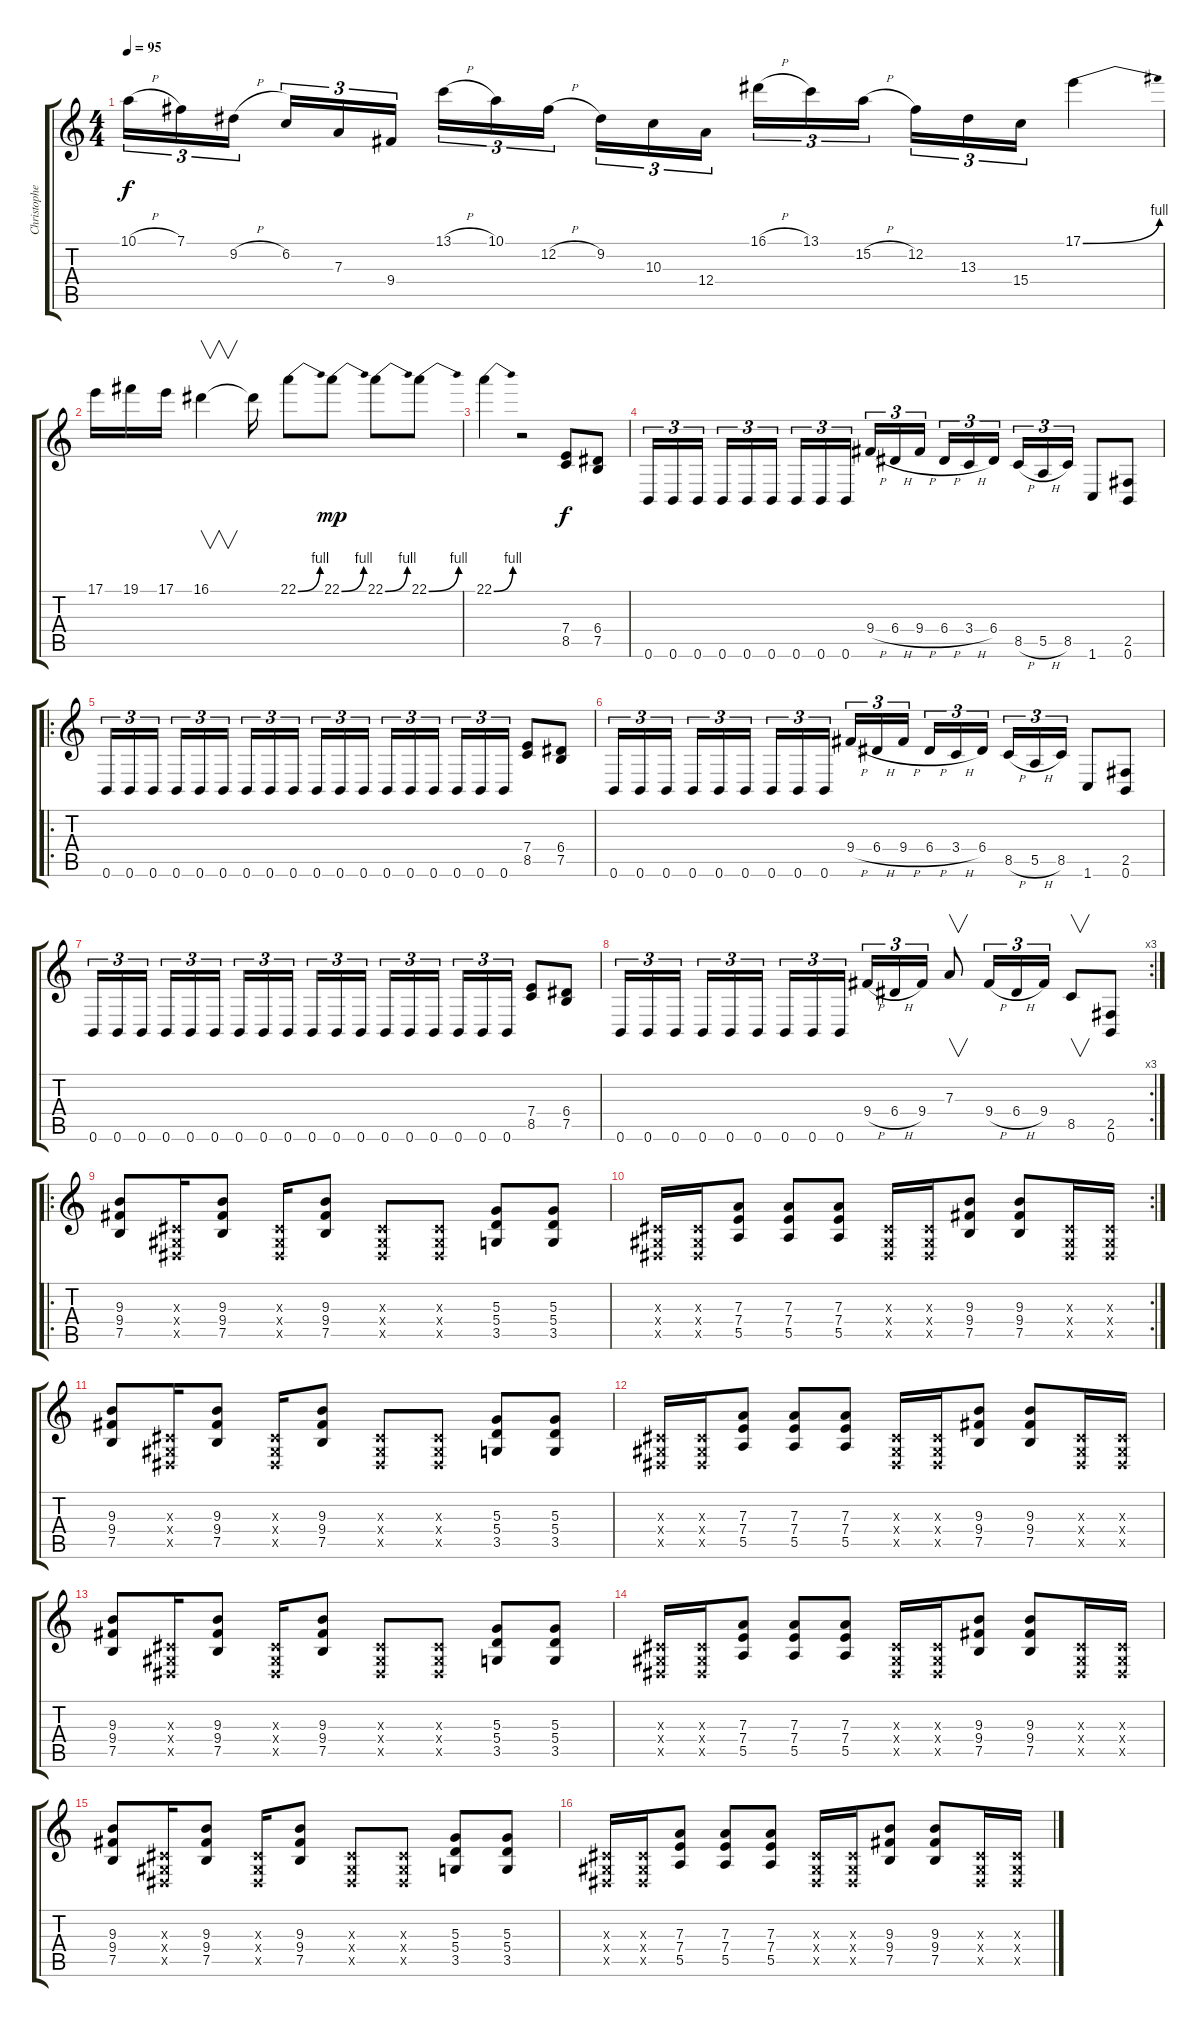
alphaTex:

\track ("Christopher Amott" "Christophe") {instrument distortionguitar}
\staff {score tabs}
\tuning (B3 Gb3 D3 A2 E2 B1) {hide}
\ts (4 4)
\tempo 95
\clef g2
\ks c
10.1{h}.16{tu (3 2) dy f} 7.1.16{tu (3 2)} 9.2{h}.16{tu (3 2)} 6.2.16{tu (3 2)} 7.3.16{tu (3 2)} 9.4.16{tu (3 2)} 13.1{h}.16{tu (3 2)} 10.1.16{tu (3 2)} 12.2{h}.16{tu (3 2)} 9.2.16{tu (3 2)} 10.3.16{tu (3 2)} 12.4.16{tu (3 2)} 16.1{h}.16{tu (3 2)} 13.1.16{tu (3 2)} 15.2{h}.16{tu (3 2)} 12.2.16{tu (3 2)} 13.3.16{tu (3 2)} 15.4.16{tu (3 2)} 17.1{be (bend 0 0 60 4)}.4 |
17.1.16 19.1.16 17.1.16 16.1.4{v} 16.1{t}.16 22.1{be (bend 0 0 60 4)}.8 22.1{be (bend 0 0 60 4)}.8{dy mp} 22.1{be (bend 0 0 60 4)}.8 22.1{be (bend 0 0 60 4)}.8 |
22.1{be (bend 0 0 60 4)}.4 r.2 (7.4 8.5).8{dy f} (6.4 7.5).8 |
0.6.16{tu (3 2)} 0.6.16{tu (3 2)} 0.6.16{tu (3 2)} 0.6.16{tu (3 2)} 0.6.16{tu (3 2)} 0.6.16{tu (3 2)} 0.6.16{tu (3 2)} 0.6.16{tu (3 2)} 0.6.16{tu (3 2)} 9.4{h}.16{tu (3 2)} 6.4{h}.16{tu (3 2)} 9.4{h}.16{tu (3 2)} 6.4{h}.16{tu (3 2)} 3.4{h}.16{tu (3 2)} 6.4.16{tu (3 2)} 8.5{h}.16{tu (3 2)} 5.5{h}.16{tu (3 2)} 8.5.16{tu (3 2)} 1.6.8 (2.5 0.6).8 |
\ro
0.6.16{tu (3 2)} 0.6.16{tu (3 2)} 0.6.16{tu (3 2)} 0.6.16{tu (3 2)} 0.6.16{tu (3 2)} 0.6.16{tu (3 2)} 0.6.16{tu (3 2)} 0.6.16{tu (3 2)} 0.6.16{tu (3 2)} 0.6.16{tu (3 2)} 0.6.16{tu (3 2)} 0.6.16{tu (3 2)} 0.6.16{tu (3 2)} 0.6.16{tu (3 2)} 0.6.16{tu (3 2)} 0.6.16{tu (3 2)} 0.6.16{tu (3 2)} 0.6.16{tu (3 2)} (7.4 8.5).8 (6.4 7.5).8 |
0.6.16{tu (3 2)} 0.6.16{tu (3 2)} 0.6.16{tu (3 2)} 0.6.16{tu (3 2)} 0.6.16{tu (3 2)} 0.6.16{tu (3 2)} 0.6.16{tu (3 2)} 0.6.16{tu (3 2)} 0.6.16{tu (3 2)} 9.4{h}.16{tu (3 2)} 6.4{h}.16{tu (3 2)} 9.4{h}.16{tu (3 2)} 6.4{h}.16{tu (3 2)} 3.4{h}.16{tu (3 2)} 6.4.16{tu (3 2)} 8.5{h}.16{tu (3 2)} 5.5{h}.16{tu (3 2)} 8.5.16{tu (3 2)} 1.6.8 (2.5 0.6).8 |
0.6.16{tu (3 2)} 0.6.16{tu (3 2)} 0.6.16{tu (3 2)} 0.6.16{tu (3 2)} 0.6.16{tu (3 2)} 0.6.16{tu (3 2)} 0.6.16{tu (3 2)} 0.6.16{tu (3 2)} 0.6.16{tu (3 2)} 0.6.16{tu (3 2)} 0.6.16{tu (3 2)} 0.6.16{tu (3 2)} 0.6.16{tu (3 2)} 0.6.16{tu (3 2)} 0.6.16{tu (3 2)} 0.6.16{tu (3 2)} 0.6.16{tu (3 2)} 0.6.16{tu (3 2)} (7.4 8.5).8 (6.4 7.5).8 |
\rc 3
0.6.16{tu (3 2)} 0.6.16{tu (3 2)} 0.6.16{tu (3 2)} 0.6.16{tu (3 2)} 0.6.16{tu (3 2)} 0.6.16{tu (3 2)} 0.6.16{tu (3 2)} 0.6.16{tu (3 2)} 0.6.16{tu (3 2)} 9.4{h}.16{tu (3 2)} 6.4{h}.16{tu (3 2)} 9.4.16{tu (3 2)} 7.3.8{v} 9.4{h}.16{tu (3 2)} 6.4{h}.16{tu (3 2)} 9.4.16{tu (3 2)} 8.5.8{v} (2.5 0.6).8 |
\ro
(9.3 9.4 7.5).8 (-1.3{x} -1.4{x} -1.5{x}).16 (9.3 9.4 7.5).8 (-1.3{x} -1.4{x} -1.5{x}).16 (9.3 9.4 7.5).8 (-1.3{x} -1.4{x} -1.5{x}).8 (-1.3{x} -1.4{x} -1.5{x}).8 (5.3 5.4 3.5).8 (5.3 5.4 3.5).8 |
\rc 2
(-1.3{x} -1.4{x} -1.5{x}).16 (-1.3{x} -1.4{x} -1.5{x}).16 (7.3 7.4 5.5).8 (7.3 7.4 5.5).8 (7.3 7.4 5.5).8 (-1.3{x} -1.4{x} -1.5{x}).16 (-1.3{x} -1.4{x} -1.5{x}).16 (9.3 9.4 7.5).8 (9.3 9.4 7.5).8 (-1.3{x} -1.4{x} -1.5{x}).16 (-1.3{x} -1.4{x} -1.5{x}).16 |
(9.3 9.4 7.5).8 (-1.3{x} -1.4{x} -1.5{x}).16 (9.3 9.4 7.5).8 (-1.3{x} -1.4{x} -1.5{x}).16 (9.3 9.4 7.5).8 (-1.3{x} -1.4{x} -1.5{x}).8 (-1.3{x} -1.4{x} -1.5{x}).8 (5.3 5.4 3.5).8 (5.3 5.4 3.5).8 |
(-1.3{x} -1.4{x} -1.5{x}).16 (-1.3{x} -1.4{x} -1.5{x}).16 (7.3 7.4 5.5).8 (7.3 7.4 5.5).8 (7.3 7.4 5.5).8 (-1.3{x} -1.4{x} -1.5{x}).16 (-1.3{x} -1.4{x} -1.5{x}).16 (9.3 9.4 7.5).8 (9.3 9.4 7.5).8 (-1.3{x} -1.4{x} -1.5{x}).16 (-1.3{x} -1.4{x} -1.5{x}).16 |
(9.3 9.4 7.5).8 (-1.3{x} -1.4{x} -1.5{x}).16 (9.3 9.4 7.5).8 (-1.3{x} -1.4{x} -1.5{x}).16 (9.3 9.4 7.5).8 (-1.3{x} -1.4{x} -1.5{x}).8 (-1.3{x} -1.4{x} -1.5{x}).8 (5.3 5.4 3.5).8 (5.3 5.4 3.5).8 |
(-1.3{x} -1.4{x} -1.5{x}).16 (-1.3{x} -1.4{x} -1.5{x}).16 (7.3 7.4 5.5).8 (7.3 7.4 5.5).8 (7.3 7.4 5.5).8 (-1.3{x} -1.4{x} -1.5{x}).16 (-1.3{x} -1.4{x} -1.5{x}).16 (9.3 9.4 7.5).8 (9.3 9.4 7.5).8 (-1.3{x} -1.4{x} -1.5{x}).16 (-1.3{x} -1.4{x} -1.5{x}).16 |
(9.3 9.4 7.5).8 (-1.3{x} -1.4{x} -1.5{x}).16 (9.3 9.4 7.5).8 (-1.3{x} -1.4{x} -1.5{x}).16 (9.3 9.4 7.5).8 (-1.3{x} -1.4{x} -1.5{x}).8 (-1.3{x} -1.4{x} -1.5{x}).8 (5.3 5.4 3.5).8 (5.3 5.4 3.5).8 |
(-1.3{x} -1.4{x} -1.5{x}).16 (-1.3{x} -1.4{x} -1.5{x}).16 (7.3 7.4 5.5).8 (7.3 7.4 5.5).8 (7.3 7.4 5.5).8 (-1.3{x} -1.4{x} -1.5{x}).16 (-1.3{x} -1.4{x} -1.5{x}).16 (9.3 9.4 7.5).8 (9.3 9.4 7.5).8 (-1.3{x} -1.4{x} -1.5{x}).16 (-1.3{x} -1.4{x} -1.5{x}).16
